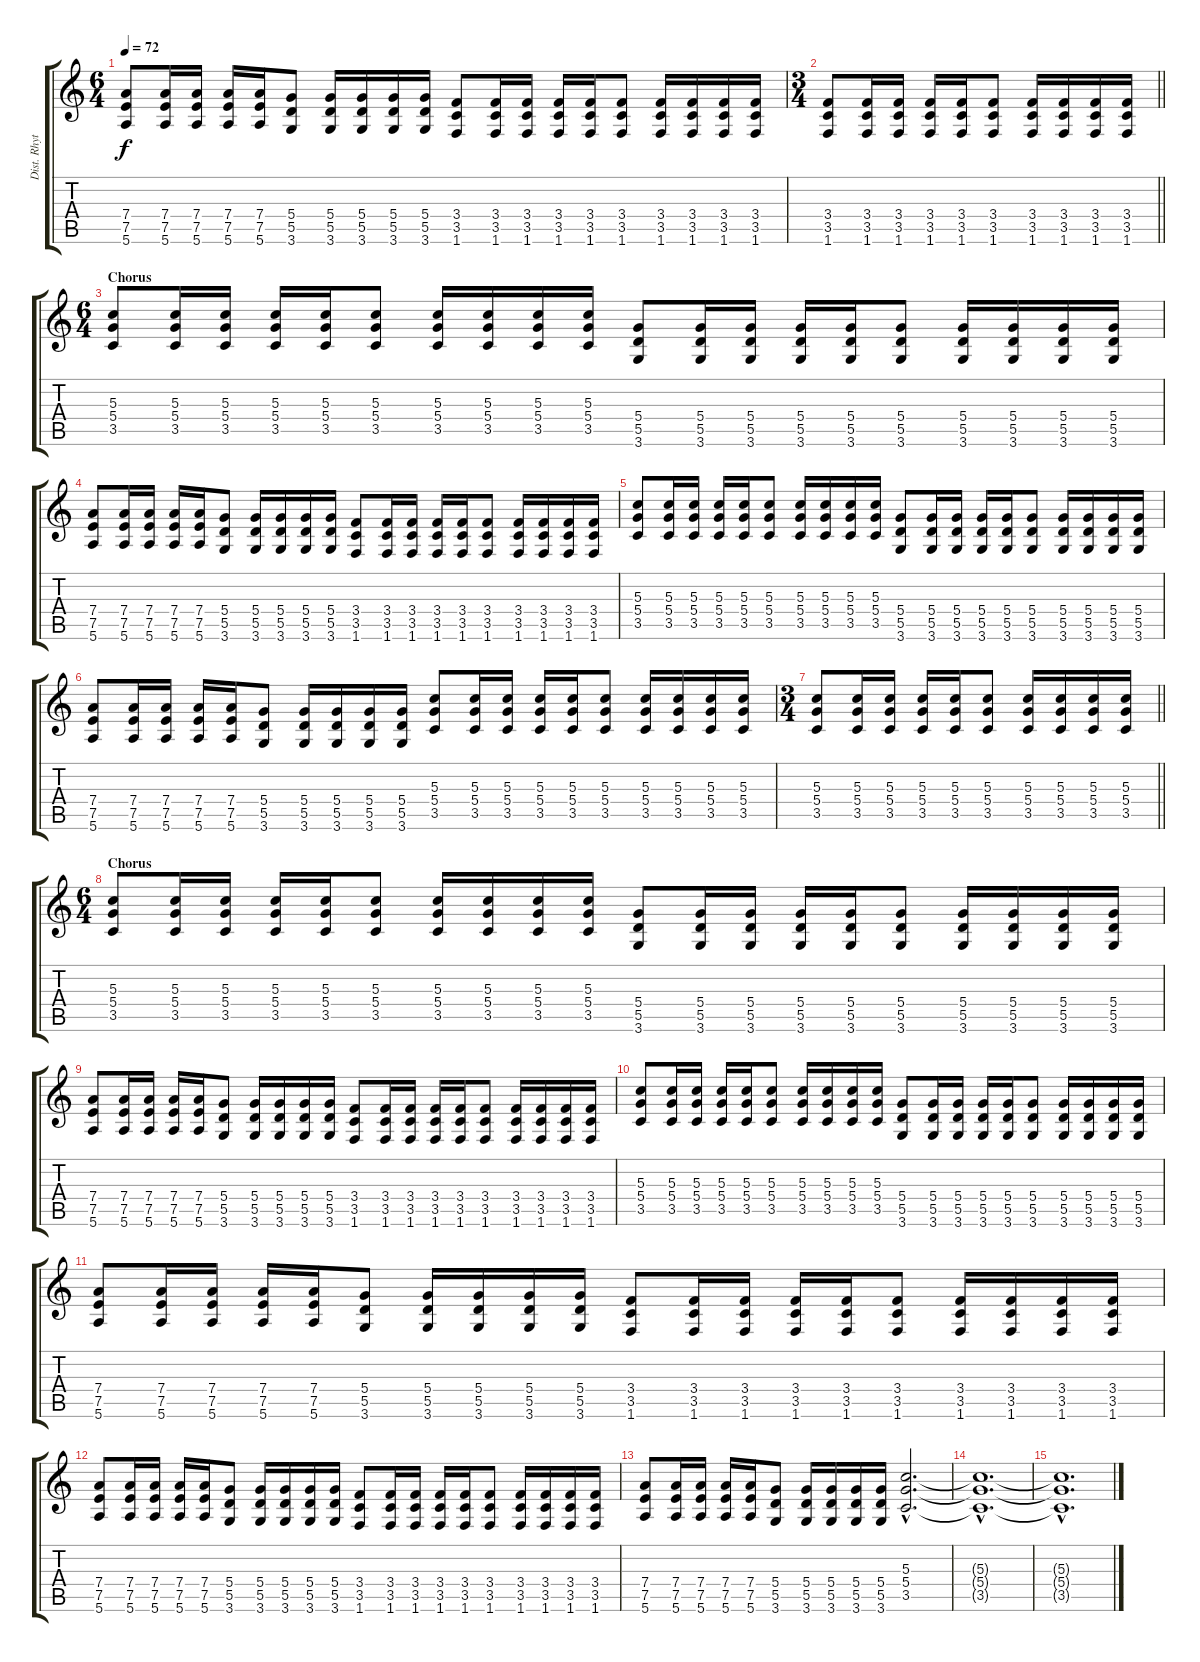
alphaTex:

\track ("Dist. Rhythm" "Dist. Rhyt") {instrument overdrivenguitar}
\staff {score tabs}
\tuning (E4 B3 G3 D3 A2 E2) {hide}
\ts (6 4)
\tempo 72
\clef g2
\ks c
(7.4 7.5 5.6).8{dy f} (7.4 7.5 5.6).16 (7.4 7.5 5.6).16 (7.4 7.5 5.6).16 (7.4 7.5 5.6).16 (5.4 5.5 3.6).8 (5.4 5.5 3.6).16 (5.4 5.5 3.6).16 (5.4 5.5 3.6).16 (5.4 5.5 3.6).16 (3.4 3.5 1.6).8 (3.4 3.5 1.6).16 (3.4 3.5 1.6).16 (3.4 3.5 1.6).16 (3.4 3.5 1.6).16 (3.4 3.5 1.6).8 (3.4 3.5 1.6).16 (3.4 3.5 1.6).16 (3.4 3.5 1.6).16 (3.4 3.5 1.6).16 |
\ts (3 4)
\barLineRight lightlight
(3.4 3.5 1.6).8 (3.4 3.5 1.6).16 (3.4 3.5 1.6).16 (3.4 3.5 1.6).16 (3.4 3.5 1.6).16 (3.4 3.5 1.6).8 (3.4 3.5 1.6).16 (3.4 3.5 1.6).16 (3.4 3.5 1.6).16 (3.4 3.5 1.6).16 |
\ts (6 4)
\section ("" "Chorus")
(5.3 5.4 3.5).8 (5.3 5.4 3.5).16 (5.3 5.4 3.5).16 (5.3 5.4 3.5).16 (5.3 5.4 3.5).16 (5.3 5.4 3.5).8 (5.3 5.4 3.5).16 (5.3 5.4 3.5).16 (5.3 5.4 3.5).16 (5.3 5.4 3.5).16 (5.4 5.5 3.6).8 (5.4 5.5 3.6).16 (5.4 5.5 3.6).16 (5.4 5.5 3.6).16 (5.4 5.5 3.6).16 (5.4 5.5 3.6).8 (5.4 5.5 3.6).16 (5.4 5.5 3.6).16 (5.4 5.5 3.6).16 (5.4 5.5 3.6).16 |
(7.4 7.5 5.6).8 (7.4 7.5 5.6).16 (7.4 7.5 5.6).16 (7.4 7.5 5.6).16 (7.4 7.5 5.6).16 (5.4 5.5 3.6).8 (5.4 5.5 3.6).16 (5.4 5.5 3.6).16 (5.4 5.5 3.6).16 (5.4 5.5 3.6).16 (3.4 3.5 1.6).8 (3.4 3.5 1.6).16 (3.4 3.5 1.6).16 (3.4 3.5 1.6).16 (3.4 3.5 1.6).16 (3.4 3.5 1.6).8 (3.4 3.5 1.6).16 (3.4 3.5 1.6).16 (3.4 3.5 1.6).16 (3.4 3.5 1.6).16 |
(5.3 5.4 3.5).8 (5.3 5.4 3.5).16 (5.3 5.4 3.5).16 (5.3 5.4 3.5).16 (5.3 5.4 3.5).16 (5.3 5.4 3.5).8 (5.3 5.4 3.5).16 (5.3 5.4 3.5).16 (5.3 5.4 3.5).16 (5.3 5.4 3.5).16 (5.4 5.5 3.6).8 (5.4 5.5 3.6).16 (5.4 5.5 3.6).16 (5.4 5.5 3.6).16 (5.4 5.5 3.6).16 (5.4 5.5 3.6).8 (5.4 5.5 3.6).16 (5.4 5.5 3.6).16 (5.4 5.5 3.6).16 (5.4 5.5 3.6).16 |
(7.4 7.5 5.6).8 (7.4 7.5 5.6).16 (7.4 7.5 5.6).16 (7.4 7.5 5.6).16 (7.4 7.5 5.6).16 (5.4 5.5 3.6).8 (5.4 5.5 3.6).16 (5.4 5.5 3.6).16 (5.4 5.5 3.6).16 (5.4 5.5 3.6).16 (5.3 5.4 3.5).8 (5.3 5.4 3.5).16 (5.3 5.4 3.5).16 (5.3 5.4 3.5).16 (5.3 5.4 3.5).16 (5.3 5.4 3.5).8 (5.3 5.4 3.5).16 (5.3 5.4 3.5).16 (5.3 5.4 3.5).16 (5.3 5.4 3.5).16 |
\ts (3 4)
\barLineRight lightlight
(5.3 5.4 3.5).8 (5.3 5.4 3.5).16 (5.3 5.4 3.5).16 (5.3 5.4 3.5).16 (5.3 5.4 3.5).16 (5.3 5.4 3.5).8 (5.3 5.4 3.5).16 (5.3 5.4 3.5).16 (5.3 5.4 3.5).16 (5.3 5.4 3.5).16 |
\ts (6 4)
\section ("" "Chorus")
(5.3 5.4 3.5).8 (5.3 5.4 3.5).16 (5.3 5.4 3.5).16 (5.3 5.4 3.5).16 (5.3 5.4 3.5).16 (5.3 5.4 3.5).8 (5.3 5.4 3.5).16 (5.3 5.4 3.5).16 (5.3 5.4 3.5).16 (5.3 5.4 3.5).16 (5.4 5.5 3.6).8 (5.4 5.5 3.6).16 (5.4 5.5 3.6).16 (5.4 5.5 3.6).16 (5.4 5.5 3.6).16 (5.4 5.5 3.6).8 (5.4 5.5 3.6).16 (5.4 5.5 3.6).16 (5.4 5.5 3.6).16 (5.4 5.5 3.6).16 |
(7.4 7.5 5.6).8 (7.4 7.5 5.6).16 (7.4 7.5 5.6).16 (7.4 7.5 5.6).16 (7.4 7.5 5.6).16 (5.4 5.5 3.6).8 (5.4 5.5 3.6).16 (5.4 5.5 3.6).16 (5.4 5.5 3.6).16 (5.4 5.5 3.6).16 (3.4 3.5 1.6).8 (3.4 3.5 1.6).16 (3.4 3.5 1.6).16 (3.4 3.5 1.6).16 (3.4 3.5 1.6).16 (3.4 3.5 1.6).8 (3.4 3.5 1.6).16 (3.4 3.5 1.6).16 (3.4 3.5 1.6).16 (3.4 3.5 1.6).16 |
(5.3 5.4 3.5).8 (5.3 5.4 3.5).16 (5.3 5.4 3.5).16 (5.3 5.4 3.5).16 (5.3 5.4 3.5).16 (5.3 5.4 3.5).8 (5.3 5.4 3.5).16 (5.3 5.4 3.5).16 (5.3 5.4 3.5).16 (5.3 5.4 3.5).16 (5.4 5.5 3.6).8 (5.4 5.5 3.6).16 (5.4 5.5 3.6).16 (5.4 5.5 3.6).16 (5.4 5.5 3.6).16 (5.4 5.5 3.6).8 (5.4 5.5 3.6).16 (5.4 5.5 3.6).16 (5.4 5.5 3.6).16 (5.4 5.5 3.6).16 |
(7.4 7.5 5.6).8 (7.4 7.5 5.6).16 (7.4 7.5 5.6).16 (7.4 7.5 5.6).16 (7.4 7.5 5.6).16 (5.4 5.5 3.6).8 (5.4 5.5 3.6).16 (5.4 5.5 3.6).16 (5.4 5.5 3.6).16 (5.4 5.5 3.6).16 (3.4 3.5 1.6).8 (3.4 3.5 1.6).16 (3.4 3.5 1.6).16 (3.4 3.5 1.6).16 (3.4 3.5 1.6).16 (3.4 3.5 1.6).8 (3.4 3.5 1.6).16 (3.4 3.5 1.6).16 (3.4 3.5 1.6).16 (3.4 3.5 1.6).16 |
(7.4 7.5 5.6).8 (7.4 7.5 5.6).16 (7.4 7.5 5.6).16 (7.4 7.5 5.6).16 (7.4 7.5 5.6).16 (5.4 5.5 3.6).8 (5.4 5.5 3.6).16 (5.4 5.5 3.6).16 (5.4 5.5 3.6).16 (5.4 5.5 3.6).16 (3.4 3.5 1.6).8 (3.4 3.5 1.6).16 (3.4 3.5 1.6).16 (3.4 3.5 1.6).16 (3.4 3.5 1.6).16 (3.4 3.5 1.6).8 (3.4 3.5 1.6).16 (3.4 3.5 1.6).16 (3.4 3.5 1.6).16 (3.4 3.5 1.6).16 |
(7.4 7.5 5.6).8 (7.4 7.5 5.6).16 (7.4 7.5 5.6).16 (7.4 7.5 5.6).16 (7.4 7.5 5.6).16 (5.4 5.5 3.6).8 (5.4 5.5 3.6).16 (5.4 5.5 3.6).16 (5.4 5.5 3.6).16 (5.4 5.5 3.6).16 (5.3{hac} 5.4{hac} 3.5{hac}).2{d} |
(5.3{hac t} 5.4{hac t} 3.5{hac t}).1{d} |
(5.3{hac t} 5.4{hac t} 3.5{hac t}).1{d}
